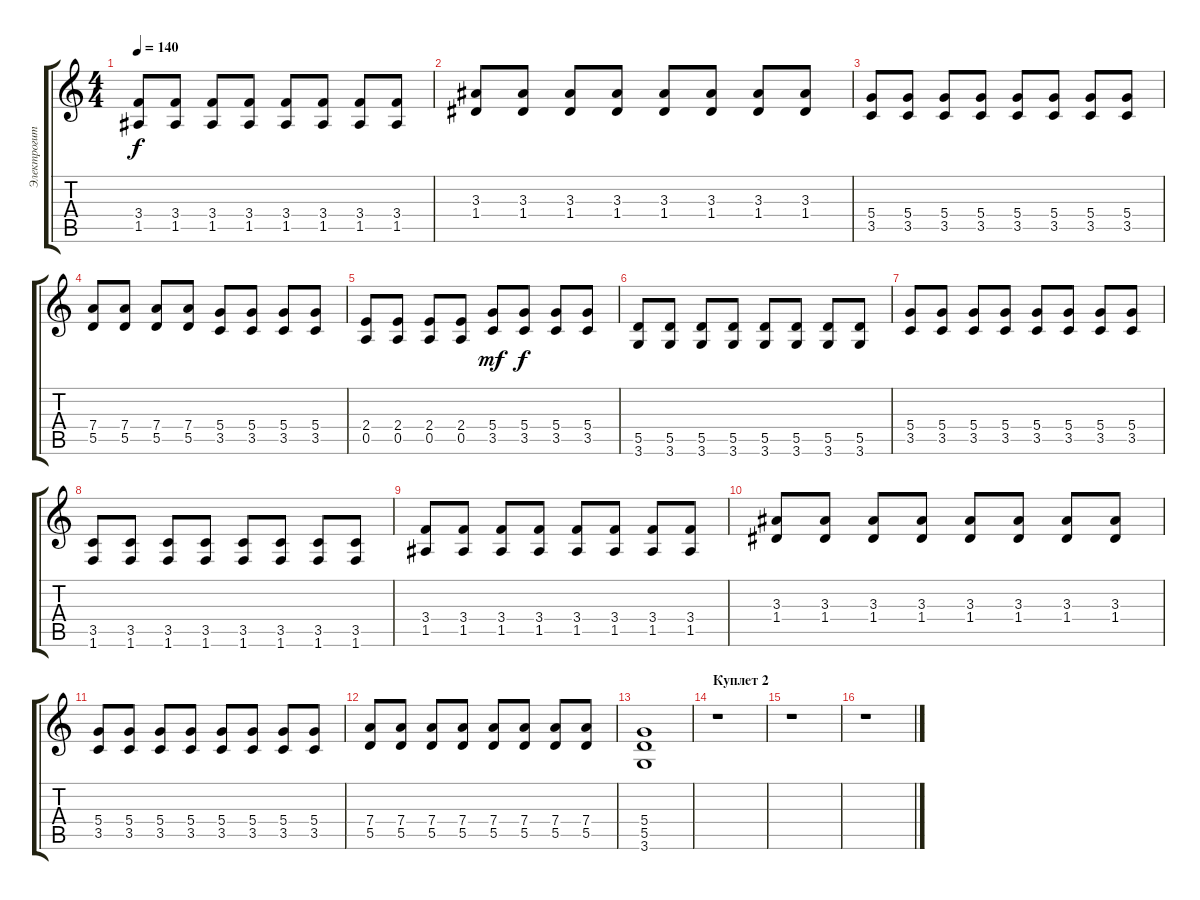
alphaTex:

\track ("Электрогитара" "Электрогит") {instrument distortionguitar}
\staff {score tabs}
\tuning (E4 B3 G3 D3 A2 E2) {hide}
\ts (4 4)
\tempo 140
\clef g2
\ks c
(3.4 1.5).8{dy f} (3.4 1.5).8 (3.4 1.5).8 (3.4 1.5).8 (3.4 1.5).8 (3.4 1.5).8 (3.4 1.5).8 (3.4 1.5).8 |
(3.3 1.4).8 (3.3 1.4).8 (3.3 1.4).8 (3.3 1.4).8 (3.3 1.4).8 (3.3 1.4).8 (3.3 1.4).8 (3.3 1.4).8 |
(5.4 3.5).8 (5.4 3.5).8 (5.4 3.5).8 (5.4 3.5).8 (5.4 3.5).8 (5.4 3.5).8 (5.4 3.5).8 (5.4 3.5).8 |
(7.4 5.5).8 (7.4 5.5).8 (7.4 5.5).8 (7.4 5.5).8 (5.4 3.5).8 (5.4 3.5).8 (5.4 3.5).8 (5.4 3.5).8 |
(2.4 0.5).8 (2.4 0.5).8 (2.4 0.5).8 (2.4 0.5).8 (5.4 3.5).8{dy mf} (5.4 3.5).8{dy f} (5.4 3.5).8 (5.4 3.5).8 |
(5.5 3.6).8 (5.5 3.6).8 (5.5 3.6).8 (5.5 3.6).8 (5.5 3.6).8 (5.5 3.6).8 (5.5 3.6).8 (5.5 3.6).8 |
(5.4 3.5).8 (5.4 3.5).8 (5.4 3.5).8 (5.4 3.5).8 (5.4 3.5).8 (5.4 3.5).8 (5.4 3.5).8 (5.4 3.5).8 |
(3.5 1.6).8 (3.5 1.6).8 (3.5 1.6).8 (3.5 1.6).8 (3.5 1.6).8 (3.5 1.6).8 (3.5 1.6).8 (3.5 1.6).8 |
(3.4 1.5).8 (3.4 1.5).8 (3.4 1.5).8 (3.4 1.5).8 (3.4 1.5).8 (3.4 1.5).8 (3.4 1.5).8 (3.4 1.5).8 |
(3.3 1.4).8 (3.3 1.4).8 (3.3 1.4).8 (3.3 1.4).8 (3.3 1.4).8 (3.3 1.4).8 (3.3 1.4).8 (3.3 1.4).8 |
(5.4 3.5).8 (5.4 3.5).8 (5.4 3.5).8 (5.4 3.5).8 (5.4 3.5).8 (5.4 3.5).8 (5.4 3.5).8 (5.4 3.5).8 |
(7.4 5.5).8 (7.4 5.5).8 (7.4 5.5).8 (7.4 5.5).8 (7.4 5.5).8 (7.4 5.5).8 (7.4 5.5).8 (7.4 5.5).8 |
(5.4 5.5 3.6).1 |
\section ("" "Куплет 2")
r.1 |
r.1 |
r.1
